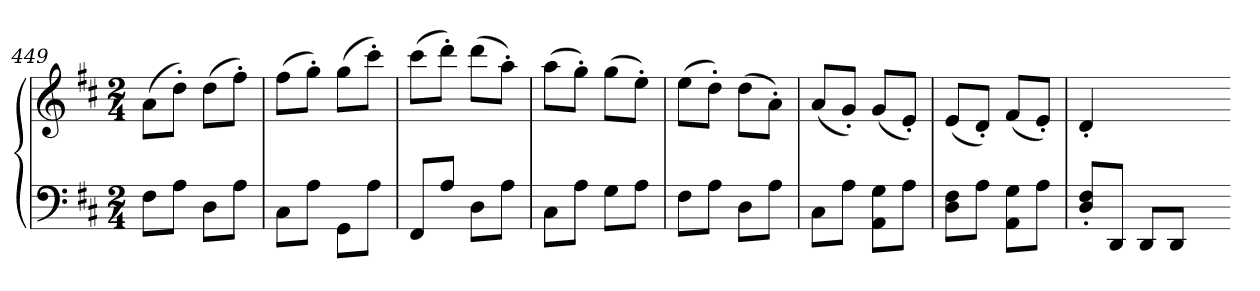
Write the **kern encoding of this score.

**kern	**kern
*part1	*part1
*staff2	*staff1
*clefF4	*clefG2
*k[f#c#]	*k[f#c#]
*D:	*D:
*M2/4	*M2/4
=449	=449
8F#L	(8aL
8AJ	8dd'J)
8DL	(8ddL
8AJ	8ff#'J)
=450	=450
8C#L	(8ff#L
8AJ	8gg'J)
8GGL	(8ggL
8AJ	8ccc#'J)
=451	=451
8FF#L	(8ccc#L
8AJ	8ddd'J)
8DL	(8dddL
8AJ	8aa'J)
=452	=452
8C#L	(8aaL
8AJ	8gg'J)
8GL	(8ggL
8AJ	8ee'J)
=453	=453
8F#L	(8eeL
8AJ	8dd'J)
8DL	(8ddL
8AJ	8a'J)
=454	=454
8C#L	(8aL
8AJ	8g'J)
8AA 8GL	(8gL
8AJ	8e'J)
=455	=455
8D 8F#L	(8eL
8AJ	8d'J)
8AA 8GL	(8f#L
8AJ	8e'J)
=456	=456
8D' 8F#'L	4d'
8DDJ	.
8DDL	8ryy
8DDJ	4ryy
8ryy	.
=-	=-
*-	*-
